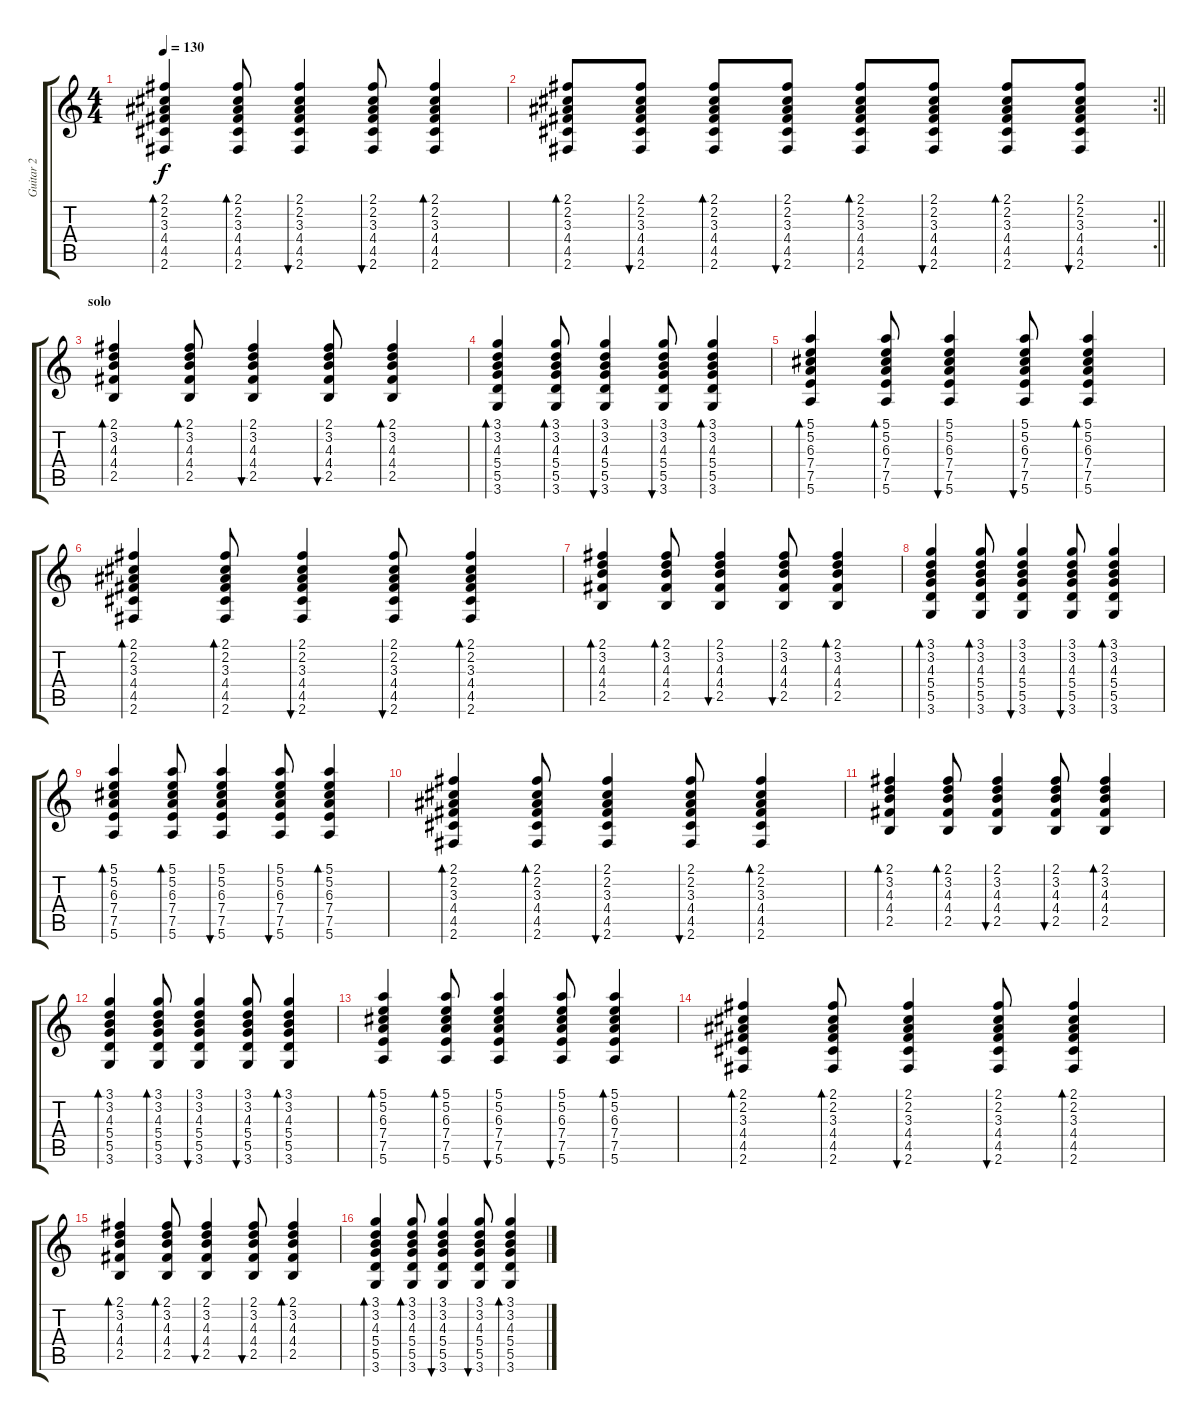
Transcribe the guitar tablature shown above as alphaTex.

\track ("Guitar 2" "Guitar 2") {instrument acousticguitarsteel}
\staff {score tabs}
\tuning (E4 B3 G3 D3 A2 E2) {hide}
\ts (4 4)
\tempo 130
\clef g2
\ks c
(2.1 2.2 3.3 4.4 4.5 2.6).4{bd 30 dy f} (2.1 2.2 3.3 4.4 4.5 2.6).8{bd 30} (2.1 2.2 3.3 4.4 4.5 2.6).4{bu 30} (2.1 2.2 3.3 4.4 4.5 2.6).8{bu 30} (2.1 2.2 3.3 4.4 4.5 2.6).4{bd 30} |
\rc 2
\barLineRight lightlight
(2.1 2.2 3.3 4.4 4.5 2.6).8{bd 30} (2.1 2.2 3.3 4.4 4.5 2.6).8{bu 30} (2.1 2.2 3.3 4.4 4.5 2.6).8{bd 30} (2.1 2.2 3.3 4.4 4.5 2.6).8{bu 30} (2.1 2.2 3.3 4.4 4.5 2.6).8{bd 30} (2.1 2.2 3.3 4.4 4.5 2.6).8{bu 30} (2.1 2.2 3.3 4.4 4.5 2.6).8{bd 30} (2.1 2.2 3.3 4.4 4.5 2.6).8{bu 30} |
\section ("" "solo")
(2.1 3.2 4.3 4.4 2.5).4{bd 30} (2.1 3.2 4.3 4.4 2.5).8{bd 30} (2.1 3.2 4.3 4.4 2.5).4{bu 30} (2.1 3.2 4.3 4.4 2.5).8{bu 30} (2.1 3.2 4.3 4.4 2.5).4{bd 30} |
(3.1 3.2 4.3 5.4 5.5 3.6).4{bd 30} (3.1 3.2 4.3 5.4 5.5 3.6).8{bd 30} (3.1 3.2 4.3 5.4 5.5 3.6).4{bu 30} (3.1 3.2 4.3 5.4 5.5 3.6).8{bu 30} (3.1 3.2 4.3 5.4 5.5 3.6).4{bd 30} |
(5.1 5.2 6.3 7.4 7.5 5.6).4{bd 30} (5.1 5.2 6.3 7.4 7.5 5.6).8{bd 30} (5.1 5.2 6.3 7.4 7.5 5.6).4{bu 30} (5.1 5.2 6.3 7.4 7.5 5.6).8{bu 30} (5.1 5.2 6.3 7.4 7.5 5.6).4{bd 30} |
(2.1 2.2 3.3 4.4 4.5 2.6).4{bd 30} (2.1 2.2 3.3 4.4 4.5 2.6).8{bd 30} (2.1 2.2 3.3 4.4 4.5 2.6).4{bu 30} (2.1 2.2 3.3 4.4 4.5 2.6).8{bu 30} (2.1 2.2 3.3 4.4 4.5 2.6).4{bd 30} |
(2.1 3.2 4.3 4.4 2.5).4{bd 30} (2.1 3.2 4.3 4.4 2.5).8{bd 30} (2.1 3.2 4.3 4.4 2.5).4{bu 30} (2.1 3.2 4.3 4.4 2.5).8{bu 30} (2.1 3.2 4.3 4.4 2.5).4{bd 30} |
(3.1 3.2 4.3 5.4 5.5 3.6).4{bd 30} (3.1 3.2 4.3 5.4 5.5 3.6).8{bd 30} (3.1 3.2 4.3 5.4 5.5 3.6).4{bu 30} (3.1 3.2 4.3 5.4 5.5 3.6).8{bu 30} (3.1 3.2 4.3 5.4 5.5 3.6).4{bd 30} |
(5.1 5.2 6.3 7.4 7.5 5.6).4{bd 30} (5.1 5.2 6.3 7.4 7.5 5.6).8{bd 30} (5.1 5.2 6.3 7.4 7.5 5.6).4{bu 30} (5.1 5.2 6.3 7.4 7.5 5.6).8{bu 30} (5.1 5.2 6.3 7.4 7.5 5.6).4{bd 30} |
(2.1 2.2 3.3 4.4 4.5 2.6).4{bd 30} (2.1 2.2 3.3 4.4 4.5 2.6).8{bd 30} (2.1 2.2 3.3 4.4 4.5 2.6).4{bu 30} (2.1 2.2 3.3 4.4 4.5 2.6).8{bu 30} (2.1 2.2 3.3 4.4 4.5 2.6).4{bd 30} |
(2.1 3.2 4.3 4.4 2.5).4{bd 30} (2.1 3.2 4.3 4.4 2.5).8{bd 30} (2.1 3.2 4.3 4.4 2.5).4{bu 30} (2.1 3.2 4.3 4.4 2.5).8{bu 30} (2.1 3.2 4.3 4.4 2.5).4{bd 30} |
(3.1 3.2 4.3 5.4 5.5 3.6).4{bd 30} (3.1 3.2 4.3 5.4 5.5 3.6).8{bd 30} (3.1 3.2 4.3 5.4 5.5 3.6).4{bu 30} (3.1 3.2 4.3 5.4 5.5 3.6).8{bu 30} (3.1 3.2 4.3 5.4 5.5 3.6).4{bd 30} |
(5.1 5.2 6.3 7.4 7.5 5.6).4{bd 30} (5.1 5.2 6.3 7.4 7.5 5.6).8{bd 30} (5.1 5.2 6.3 7.4 7.5 5.6).4{bu 30} (5.1 5.2 6.3 7.4 7.5 5.6).8{bu 30} (5.1 5.2 6.3 7.4 7.5 5.6).4{bd 30} |
(2.1 2.2 3.3 4.4 4.5 2.6).4{bd 30} (2.1 2.2 3.3 4.4 4.5 2.6).8{bd 30} (2.1 2.2 3.3 4.4 4.5 2.6).4{bu 30} (2.1 2.2 3.3 4.4 4.5 2.6).8{bu 30} (2.1 2.2 3.3 4.4 4.5 2.6).4{bd 30} |
(2.1 3.2 4.3 4.4 2.5).4{bd 30} (2.1 3.2 4.3 4.4 2.5).8{bd 30} (2.1 3.2 4.3 4.4 2.5).4{bu 30} (2.1 3.2 4.3 4.4 2.5).8{bu 30} (2.1 3.2 4.3 4.4 2.5).4{bd 30} |
(3.1 3.2 4.3 5.4 5.5 3.6).4{bd 30} (3.1 3.2 4.3 5.4 5.5 3.6).8{bd 30} (3.1 3.2 4.3 5.4 5.5 3.6).4{bu 30} (3.1 3.2 4.3 5.4 5.5 3.6).8{bu 30} (3.1 3.2 4.3 5.4 5.5 3.6).4{bd 30}
